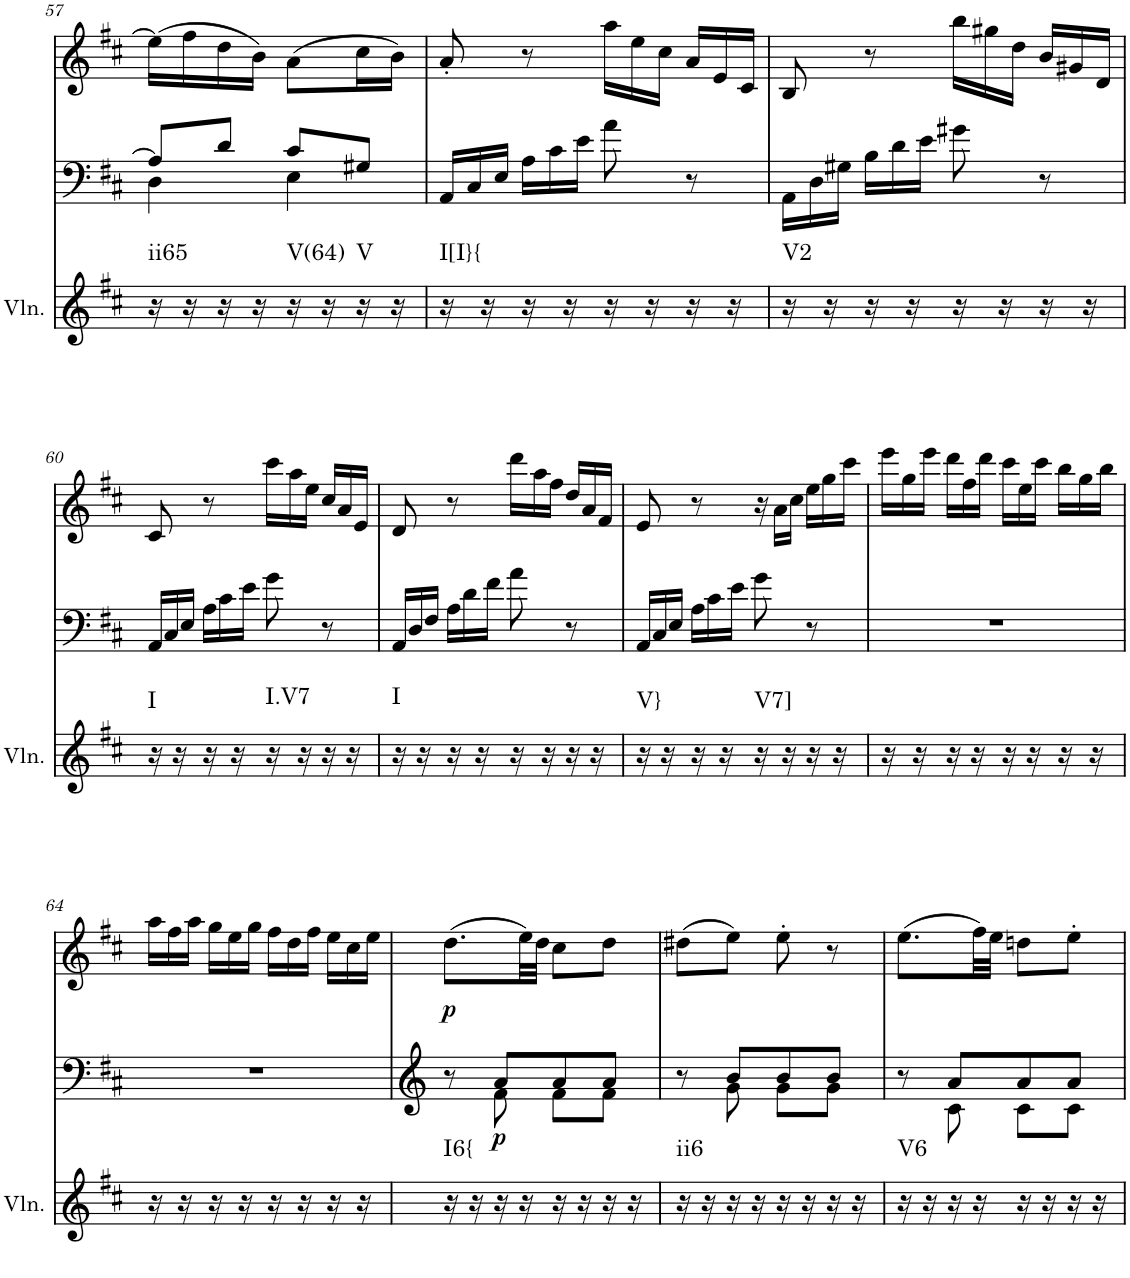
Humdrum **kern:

**kern	**harte	**kern	**dynam	**kern	**dynam
*part3	*part3	*part2	*part2	*part1	*part1
*staff3	*	*staff2	*staff2	*staff1	*staff1
*I"Violin	*	*I"Piano, unbenannt	*	*I"Piano, unbenannt	*
*I'Vln.	*	*I'Pno	*	*I'Pno	*
!!LO:PB:g=z
*clefG2	*	*clefF4	*	*clefG2	*
*k[f#c#]	*	*k[f#c#]	*	*k[f#c#]	*
*M2/4	*	*M2/4	*	*M2/4	*
=57	=57	=57	=57	=57	=57
*	*	*^	*	*	*
!	!LO:H:kt=ii65	!	!	!	!	!
16r	N	8A/L]	4D\	.	(16ee\LL]	.
16r	.	.	.	.	16ff#\	.
16r	.	8d/J	.	.	16dd\	.
16r	.	.	.	.	16b\JJ)	.
!	!LO:H:kt=V(64)	!	!	!	!	!
16r	N	8c#/L	4E\	.	(8a\L	.
16r	.	.	.	.	.	.
!	!LO:H:kt=V	!	!	!	!	!
16r	N	8G#X/J	.	.	16cc#\L	.
16r	.	.	.	.	16b\JJ)	.
*	*	*v	*v	*	*	*
=58	=58	=58	=58	=58	=58
*	*	*Xtuplet	*	*	*
!	!LO:H:kt=I[I}{	!	!	!	!
16r	N	24AA/LL	.	8a'/	.
.	.	24C#/	.	.	.
16r	.	.	.	.	.
.	.	24E/JJ	.	.	.
16r	.	24A\LL	.	8r	.
.	.	24c#\	.	.	.
16r	.	.	.	.	.
.	.	24e\JJ	.	.	.
*	*	*	*	*Xtuplet	*
16r	.	8a\	.	24aa\LL	.
.	.	.	.	24ee\	.
16r	.	.	.	.	.
.	.	.	.	24cc#\JJ	.
16r	.	8r	.	24a/LL	.
.	.	.	.	24e/	.
16r	.	.	.	.	.
.	.	.	.	24c#/JJ	.
=59	=59	=59	=59	=59	=59
!	!LO:H:kt=V2	!	!	!	!
16r	N	24AA\LL	.	8B/	.
.	.	24D\	.	.	.
16r	.	.	.	.	.
.	.	24G#X\JJ	.	.	.
16r	.	24B\LL	.	8r	.
.	.	24d\	.	.	.
16r	.	.	.	.	.
.	.	24e\JJ	.	.	.
16r	.	8g#X\	.	24bb\LL	.
.	.	.	.	24gg#X\	.
16r	.	.	.	.	.
.	.	.	.	24dd\JJ	.
16r	.	8r	.	24b/LL	.
.	.	.	.	24g#X/	.
16r	.	.	.	.	.
.	.	.	.	24d/JJ	.
!!LO:LB:g=z
=60	=60	=60	=60	=60	=60
!	!LO:H:kt=I	!	!	!	!
16r	N	24AA/LL	.	8c#/	.
.	.	24C#/	.	.	.
16r	.	.	.	.	.
.	.	24E/JJ	.	.	.
16r	.	24A\LL	.	8r	.
.	.	24c#\	.	.	.
16r	.	.	.	.	.
.	.	24e\JJ	.	.	.
!	!LO:H:kt=I.V7	!	!	!	!
16r	N	8g\	.	24ccc#\LL	.
.	.	.	.	24aa\	.
16r	.	.	.	.	.
.	.	.	.	24ee\JJ	.
16r	.	8r	.	24cc#/LL	.
.	.	.	.	24a/	.
16r	.	.	.	.	.
.	.	.	.	24e/JJ	.
=61	=61	=61	=61	=61	=61
!	!LO:H:kt=I	!	!	!	!
16r	N	24AA/LL	.	8d/	.
.	.	24D/	.	.	.
16r	.	.	.	.	.
.	.	24F#/JJ	.	.	.
16r	.	24A\LL	.	8r	.
.	.	24d\	.	.	.
16r	.	.	.	.	.
.	.	24f#\JJ	.	.	.
16r	.	8a\	.	24ddd\LL	.
.	.	.	.	24aa\	.
16r	.	.	.	.	.
.	.	.	.	24ff#\JJ	.
16r	.	8r	.	24dd/LL	.
.	.	.	.	24a/	.
16r	.	.	.	.	.
.	.	.	.	24f#/JJ	.
=62	=62	=62	=62	=62	=62
!	!LO:H:kt=V}	!	!	!	!
16r	N	24AA/LL	.	8e/	.
.	.	24C#/	.	.	.
16r	.	.	.	.	.
.	.	24E/JJ	.	.	.
16r	.	24A\LL	.	8r	.
.	.	24c#\	.	.	.
16r	.	.	.	.	.
.	.	24e\JJ	.	.	.
!	!LO:H:kt=V7]	!	!	!	!
16r	N	8g\	.	24r	.
.	.	.	.	24a\LL	.
16r	.	.	.	.	.
.	.	.	.	24cc#\JJ	.
16r	.	8r	.	24ee\LL	.
.	.	.	.	24gg\	.
16r	.	.	.	.	.
.	.	.	.	24ccc#\JJ	.
=63	=63	=63	=63	=63	=63
16r	.	2r	.	24eee\LL	.
.	.	.	.	24gg\	.
16r	.	.	.	.	.
.	.	.	.	24eee\JJ	.
16r	.	.	.	24ddd\LL	.
.	.	.	.	24ff#\	.
16r	.	.	.	.	.
.	.	.	.	24ddd\JJ	.
16r	.	.	.	24ccc#\LL	.
.	.	.	.	24ee\	.
16r	.	.	.	.	.
.	.	.	.	24ccc#\JJ	.
16r	.	.	.	24bb\LL	.
.	.	.	.	24gg\	.
16r	.	.	.	.	.
.	.	.	.	24bb\JJ	.
!!LO:LB:g=z
=64	=64	=64	=64	=64	=64
16r	.	2r	.	24aa\LL	.
.	.	.	.	24ff#\	.
16r	.	.	.	.	.
.	.	.	.	24aa\JJ	.
16r	.	.	.	24gg\LL	.
.	.	.	.	24ee\	.
16r	.	.	.	.	.
.	.	.	.	24gg\JJ	.
16r	.	.	.	24ff#\LL	.
.	.	.	.	24dd\	.
16r	.	.	.	.	.
.	.	.	.	24ff#\JJ	.
16r	.	.	.	24ee\LL	.
.	.	.	.	24cc#\	.
16r	.	.	.	.	.
.	.	.	.	24ee\JJ	.
=65	=65	=65	=65	=65	=65
*	*	*^	*	*	*
!	!LO:H:kt=I6{	!	!	!	!	!LO:DY:b
16r	N	8r	8ryy	.	(8.dd\L	p
16r	.	.	.	.	.	.
!	!	!	!	!LO:DY:b	!	!
16r	.	8a/L	8f#\	p	.	.
16r	.	.	.	.	32ee\LL)	.
.	.	.	.	.	32dd\JJJ	.
16r	.	8a/	8f#\L	.	8cc#\L	.
16r	.	.	.	.	.	.
16r	.	8a/J	8f#\J	.	8dd\J	.
16r	.	.	.	.	.	.
=66	=66	=66	=66	=66	=66	=66
!	!LO:H:kt=ii6	!	!	!	!	!
16r	N	8r	8ryy	.	(8dd#X\L	.
16r	.	.	.	.	.	.
16r	.	8b/L	8g\	.	8ee\J)	.
16r	.	.	.	.	.	.
16r	.	8b/	8g\L	.	8ee'\	.
16r	.	.	.	.	.	.
16r	.	8b/J	8g\J	.	8r	.
16r	.	.	.	.	.	.
=67	=67	=67	=67	=67	=67	=67
!	!LO:H:kt=V6	!	!	!	!	!
16r	N	8r	8ryy	.	(8.ee\L	.
16r	.	.	.	.	.	.
16r	.	8a/L	8c#\	.	.	.
16r	.	.	.	.	32ff#\LL)	.
.	.	.	.	.	32ee\JJJ	.
16r	.	8a/	8c#\L	.	8ddn\L	.
16r	.	.	.	.	.	.
16r	.	8a/J	8c#\J	.	8ee'\J	.
16r	.	.	.	.	.	.
*	*	*v	*v	*	*	*
=	=	=	=	=	=
*-	*-	*-	*-	*-	*-
